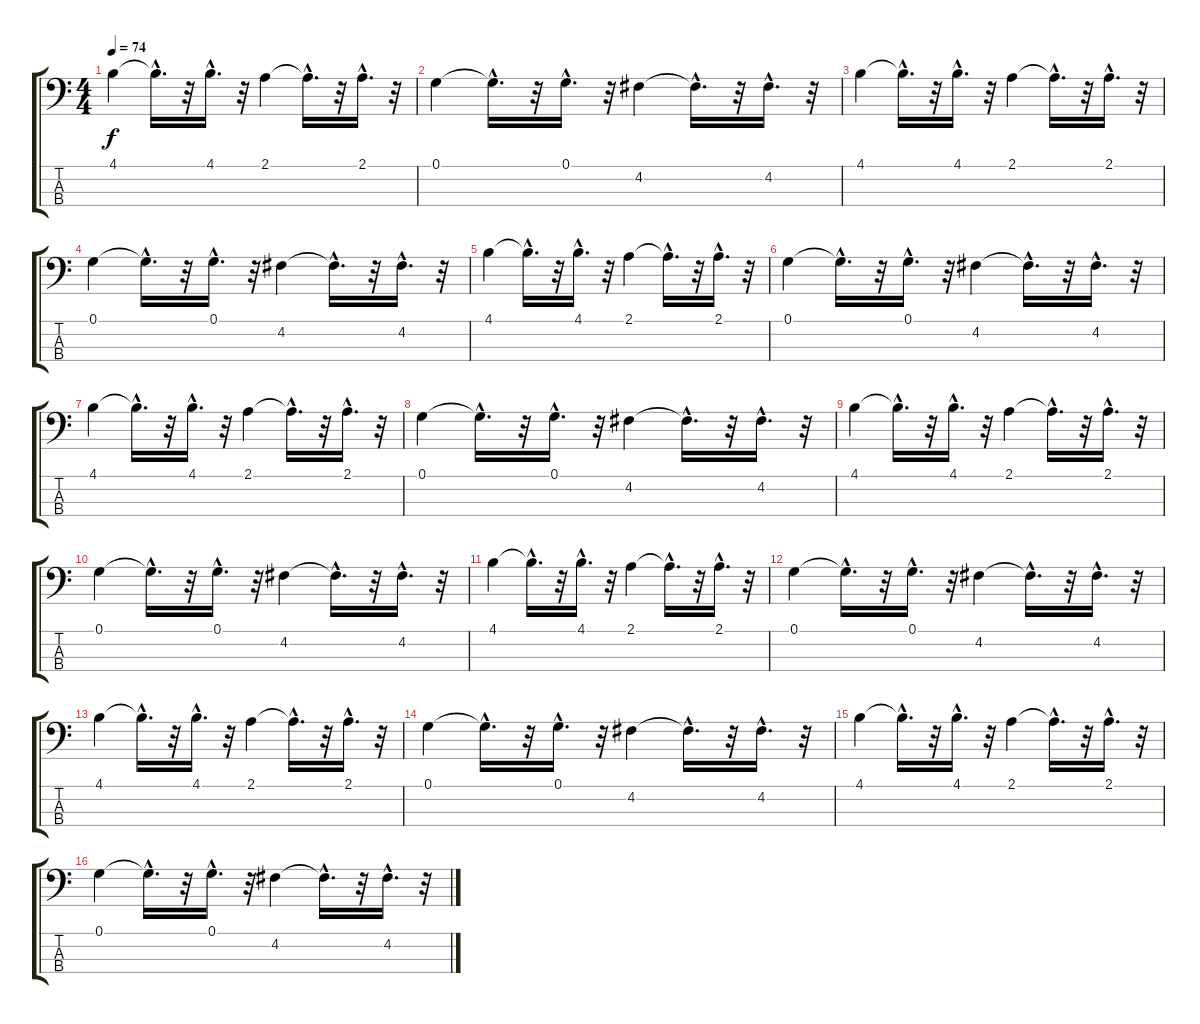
\track "" {instrument slapbass2}
\staff {score tabs}
\tuning (G2 D2 A1 E1) {hide}
\ts (4 4)
\tempo 74
\clef f4
\ks c
4.1.4{dy f} 4.1{hac t}.16{d} r.32 4.1{hac}.16{d} r.32 2.1.4 2.1{hac t}.16{d} r.32 2.1{hac}.16{d} r.32 |
0.1.4 0.1{hac t}.16{d} r.32 0.1{hac}.16{d} r.32 4.2.4 4.2{hac t}.16{d} r.32 4.2{hac}.16{d} r.32 |
4.1.4 4.1{hac t}.16{d} r.32 4.1{hac}.16{d} r.32 2.1.4 2.1{hac t}.16{d} r.32 2.1{hac}.16{d} r.32 |
0.1.4 0.1{hac t}.16{d} r.32 0.1{hac}.16{d} r.32 4.2.4 4.2{hac t}.16{d} r.32 4.2{hac}.16{d} r.32 |
4.1.4 4.1{hac t}.16{d} r.32 4.1{hac}.16{d} r.32 2.1.4 2.1{hac t}.16{d} r.32 2.1{hac}.16{d} r.32 |
0.1.4 0.1{hac t}.16{d} r.32 0.1{hac}.16{d} r.32 4.2.4 4.2{hac t}.16{d} r.32 4.2{hac}.16{d} r.32 |
4.1.4 4.1{hac t}.16{d} r.32 4.1{hac}.16{d} r.32 2.1.4 2.1{hac t}.16{d} r.32 2.1{hac}.16{d} r.32 |
0.1.4 0.1{hac t}.16{d} r.32 0.1{hac}.16{d} r.32 4.2.4 4.2{hac t}.16{d} r.32 4.2{hac}.16{d} r.32 |
4.1.4 4.1{hac t}.16{d} r.32 4.1{hac}.16{d} r.32 2.1.4 2.1{hac t}.16{d} r.32 2.1{hac}.16{d} r.32 |
0.1.4 0.1{hac t}.16{d} r.32 0.1{hac}.16{d} r.32 4.2.4 4.2{hac t}.16{d} r.32 4.2{hac}.16{d} r.32 |
4.1.4 4.1{hac t}.16{d} r.32 4.1{hac}.16{d} r.32 2.1.4 2.1{hac t}.16{d} r.32 2.1{hac}.16{d} r.32 |
0.1.4 0.1{hac t}.16{d} r.32 0.1{hac}.16{d} r.32 4.2.4 4.2{hac t}.16{d} r.32 4.2{hac}.16{d} r.32 |
4.1.4 4.1{hac t}.16{d} r.32 4.1{hac}.16{d} r.32 2.1.4 2.1{hac t}.16{d} r.32 2.1{hac}.16{d} r.32 |
0.1.4 0.1{hac t}.16{d} r.32 0.1{hac}.16{d} r.32 4.2.4 4.2{hac t}.16{d} r.32 4.2{hac}.16{d} r.32 |
4.1.4 4.1{hac t}.16{d} r.32 4.1{hac}.16{d} r.32 2.1.4 2.1{hac t}.16{d} r.32 2.1{hac}.16{d} r.32 |
0.1.4 0.1{hac t}.16{d} r.32 0.1{hac}.16{d} r.32 4.2.4 4.2{hac t}.16{d} r.32 4.2{hac}.16{d} r.32
